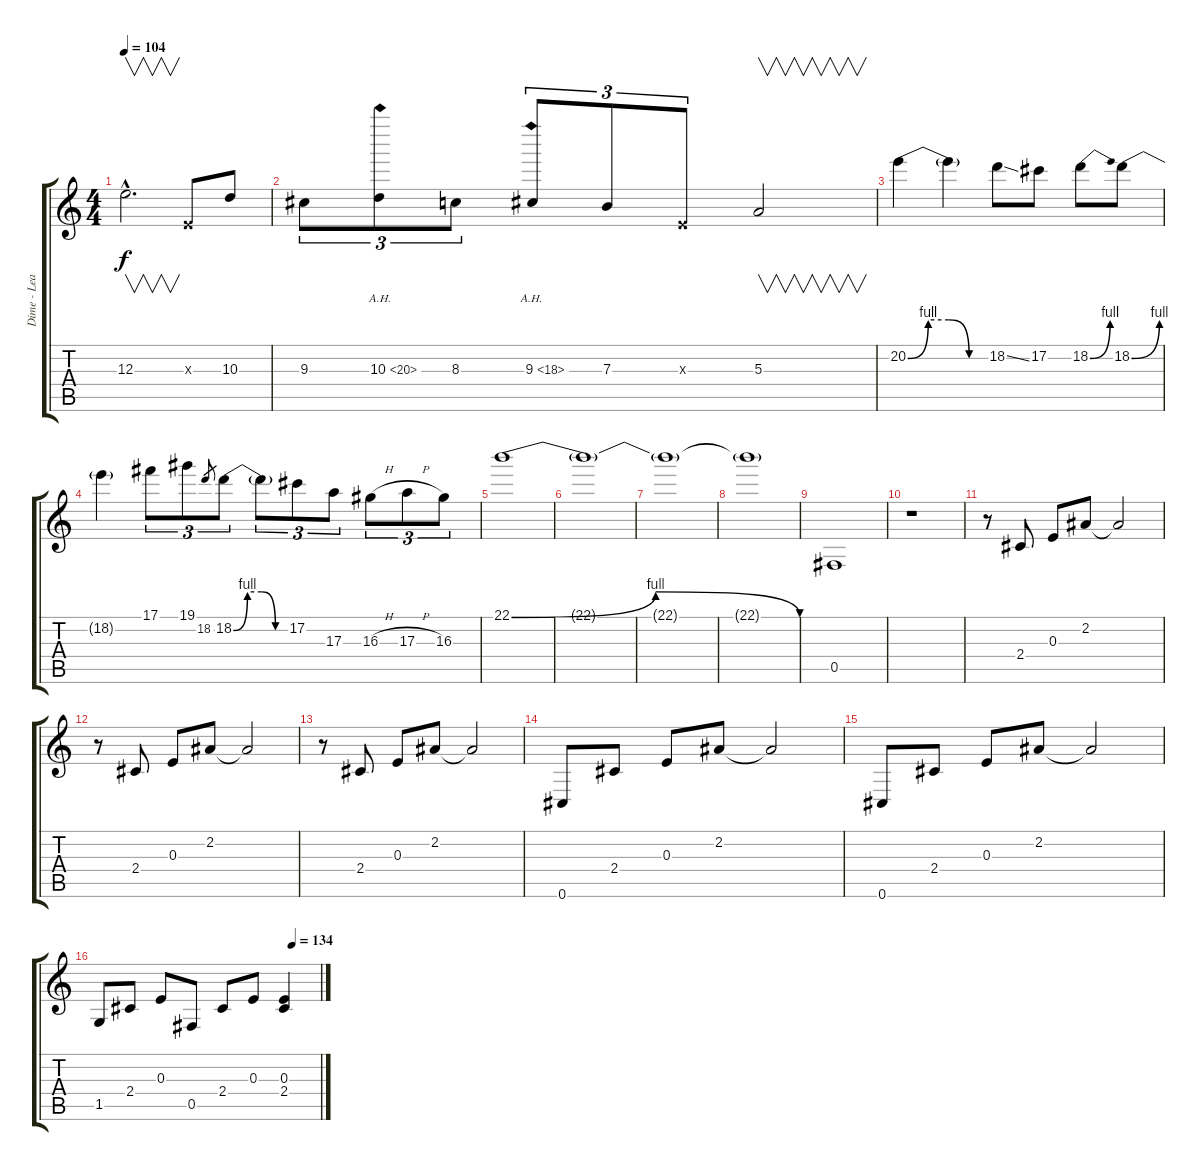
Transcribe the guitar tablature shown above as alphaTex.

\track ("Dime - Lead Guitar" "Dime - Lea") {instrument overdrivenguitar}
\staff {score tabs}
\tuning (Db4 Ab3 E3 B2 Gb2 Db2) {hide}
\ts (4 4)
\tempo 104
\clef g2
\ks c
12.3{hac}.2{v d dy f} 0.3{x}.8 10.3.8 |
9.3.8{tu (3 2)} 10.3{ah 10}.8{tu (3 2)} 8.3.8{tu (3 2)} 9.3{ah 9}.8{tu (3 2)} 7.3.8{tu (3 2)} 0.3{x}.8{tu (3 2)} 5.3.2{v} |
20.2{be (custom 0 0 15 4 30 4 45 0 60 0)}.4 20.2{t}.4 18.2{ss}.8 17.2.8 18.2{be (bend 0 0 60 4)}.8 18.2{be (bend 0 0 60 4)}.8 |
18.2{t}.4 17.1.8{tu (3 2)} 19.1.8{tu (3 2)} 18.2.8{gr} 18.2{be (custom 0 0 15 4 30 4 45 0 60 0)}.8{tu (3 2)} 18.2{t}.8{tu (3 2)} 17.2.8{tu (3 2)} 17.3.8{tu (3 2)} 16.3{h}.8{tu (3 2)} 17.3{h}.8{tu (3 2)} 16.3.8{tu (3 2)} |
22.1{be (bendrelease 0 0 15 4 30 4 60 0)}.1 |
22.1{t}.1 |
22.1{t}.1 |
22.1{t}.1 |
0.5.1{volume 0} |
r.1{volume 10 balance 4} |
r.8 2.4.8 0.3.8 2.2.8 2.2{t}.2 |
r.8 2.4.8 0.3.8 2.2.8 2.2{t}.2 |
r.8 2.4.8 0.3.8 2.2.8 2.2{t}.2 |
0.6.8 2.4.8 0.3.8 2.2.8 2.2{t}.2 |
0.6.8 2.4.8 0.3.8 2.2.8 2.2{t}.2 |
\tempo (134 0.875)
1.5.8 2.4.8 0.3.8 0.5.8 2.4.8 0.3.8 (0.3 2.4).4
